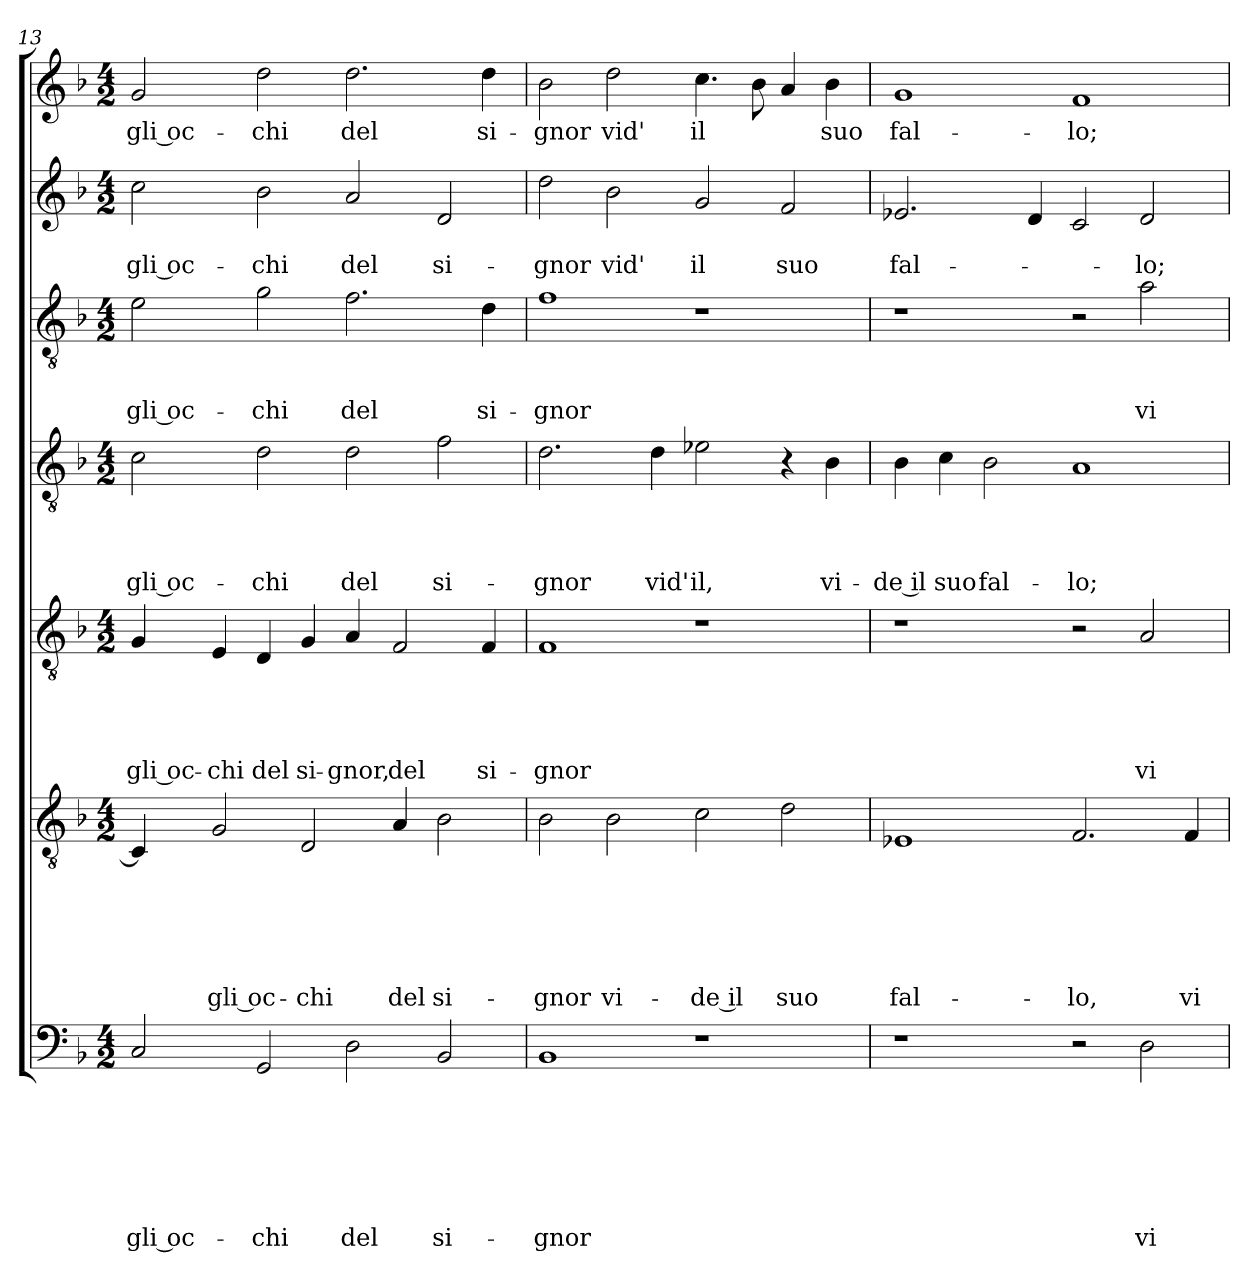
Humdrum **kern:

**kern	**text	**text	**text	**text	**text	**text	**text	**kern	**text	**text	**text	**text	**text	**text	**kern	**text	**text	**text	**text	**text	**kern	**text	**text	**text	**text	**kern	**text	**text	**text	**kern	**text	**text	**kern	**text
*part7	*part7	*part7	*part7	*part7	*part7	*part7	*part7	*part6	*part6	*part6	*part6	*part6	*part6	*part6	*part5	*part5	*part5	*part5	*part5	*part5	*part4	*part4	*part4	*part4	*part4	*part3	*part3	*part3	*part3	*part2	*part2	*part2	*part1	*part1
*staff7	*staff7	*staff7	*staff7	*staff7	*staff7	*staff7	*staff7	*staff6	*staff6	*staff6	*staff6	*staff6	*staff6	*staff6	*staff5	*staff5	*staff5	*staff5	*staff5	*staff5	*staff4	*staff4	*staff4	*staff4	*staff4	*staff3	*staff3	*staff3	*staff3	*staff2	*staff2	*staff2	*staff1	*staff1
!!LO:LB:g=z
*clefF4	*	*	*	*	*	*	*	*clefGv2	*	*	*	*	*	*	*clefGv2	*	*	*	*	*	*clefGv2	*	*	*	*	*clefGv2	*	*	*	*clefG2	*	*	*clefG2	*
*k[b-]	*	*	*	*	*	*	*	*k[b-]	*	*	*	*	*	*	*k[b-]	*	*	*	*	*	*k[b-]	*	*	*	*	*k[b-]	*	*	*	*k[b-]	*	*	*k[b-]	*
*d:	*	*	*	*	*	*	*	*d:	*	*	*	*	*	*	*d:	*	*	*	*	*	*d:	*	*	*	*	*d:	*	*	*	*d:	*	*	*d:	*
*M4/2	*	*	*	*	*	*	*	*M4/2	*	*	*	*	*	*	*M4/2	*	*	*	*	*	*M4/2	*	*	*	*	*M4/2	*	*	*	*M4/2	*	*	*M4/2	*
=13	=13	=13	=13	=13	=13	=13	=13	=13	=13	=13	=13	=13	=13	=13	=13	=13	=13	=13	=13	=13	=13	=13	=13	=13	=13	=13	=13	=13	=13	=13	=13	=13	=13	=13
!	!	!	!	!	!	!	!LO:LY:b	!	!	!	!	!	!	!	!	!	!	!	!	!LO:LY:b	!	!	!	!	!LO:LY:b	!	!	!	!LO:LY:b	!	!	!LO:LY:b	!	!LO:LY:b
2C/	.	.	.	.	.	.	gli oc-	4C/]	.	.	.	.	.	.	4G/	.	.	.	.	gli oc-	2c\	.	.	.	gli oc-	2e\	.	.	gli oc-	2cc\	.	gli oc-	2g/	gli oc-
!	!	!	!	!	!	!	!	!	!	!	!	!	!	!LO:LY:b	!	!	!	!	!	!LO:LY:b	!	!	!	!	!	!	!	!	!	!	!	!	!	!
.	.	.	.	.	.	.	.	2G/	.	.	.	.	.	gli oc-	4E/	.	.	.	.	-chi	.	.	.	.	.	.	.	.	.	.	.	.	.	.
!	!	!	!	!	!	!	!LO:LY:b	!	!	!	!	!	!	!	!	!	!	!	!	!LO:LY:b	!	!	!	!	!LO:LY:b	!	!	!	!LO:LY:b	!	!	!LO:LY:b	!	!LO:LY:b
2GG/	.	.	.	.	.	.	-chi	.	.	.	.	.	.	.	4D/	.	.	.	.	del	2d\	.	.	.	-chi	2g\	.	.	-chi	2b-\	.	-chi	2dd\	-chi
!	!	!	!	!	!	!	!	!	!	!	!	!	!	!LO:LY:b	!	!	!	!	!	!LO:LY:b	!	!	!	!	!	!	!	!	!	!	!	!	!	!
.	.	.	.	.	.	.	.	2D/	.	.	.	.	.	-chi	4G/	.	.	.	.	si-	.	.	.	.	.	.	.	.	.	.	.	.	.	.
!	!	!	!	!	!	!	!LO:LY:b	!	!	!	!	!	!	!	!	!	!	!	!	!LO:LY:b	!	!	!	!	!LO:LY:b	!	!	!	!LO:LY:b	!	!	!LO:LY:b	!	!LO:LY:b
2D\	.	.	.	.	.	.	del	.	.	.	.	.	.	.	4A/	.	.	.	.	-gnor,	2d\	.	.	.	del	2.f\	.	.	del	2a/	.	del	2.dd\	del
!	!	!	!	!	!	!	!	!	!	!	!	!	!	!LO:LY:b	!	!	!	!	!	!LO:LY:b	!	!	!	!	!	!	!	!	!	!	!	!	!	!
.	.	.	.	.	.	.	.	4A/	.	.	.	.	.	del	2F/	.	.	.	.	del	.	.	.	.	.	.	.	.	.	.	.	.	.	.
!	!	!	!	!	!	!	!LO:LY:b	!	!	!	!	!	!	!LO:LY:b	!	!	!	!	!	!	!	!	!	!	!LO:LY:b	!	!	!	!	!	!	!LO:LY:b	!	!
2BB-/	.	.	.	.	.	.	si-	2B-\	.	.	.	.	.	si-	.	.	.	.	.	.	2f\	.	.	.	si-	.	.	.	.	2d/	.	si-	.	.
!	!	!	!	!	!	!	!	!	!	!	!	!	!	!	!	!	!	!	!	!LO:LY:b	!	!	!	!	!	!	!	!	!LO:LY:b	!	!	!	!	!LO:LY:b
.	.	.	.	.	.	.	.	.	.	.	.	.	.	.	4F/	.	.	.	.	si-	.	.	.	.	.	4d\	.	.	si-	.	.	.	4dd\	si-
=14	=14	=14	=14	=14	=14	=14	=14	=14	=14	=14	=14	=14	=14	=14	=14	=14	=14	=14	=14	=14	=14	=14	=14	=14	=14	=14	=14	=14	=14	=14	=14	=14	=14	=14
!	!	!	!	!	!	!	!LO:LY:b	!	!	!	!	!	!	!LO:LY:b	!	!	!	!	!	!LO:LY:b	!	!	!	!	!LO:LY:b	!	!	!	!LO:LY:b	!	!	!LO:LY:b	!	!LO:LY:b
1BB-	.	.	.	.	.	.	-gnor	2B-\	.	.	.	.	.	-gnor	1F	.	.	.	.	-gnor	2.d\	.	.	.	-gnor	1f	.	.	-gnor	2dd\	.	-gnor	2b-\	-gnor
!	!	!	!	!	!	!	!	!	!	!	!	!	!	!LO:LY:b	!	!	!	!	!	!	!	!	!	!	!	!	!	!	!	!	!	!LO:LY:b	!	!LO:LY:b
.	.	.	.	.	.	.	.	2B-\	.	.	.	.	.	vi-	.	.	.	.	.	.	.	.	.	.	.	.	.	.	.	2b-\	.	vid'	2dd\	vid'
!	!	!	!	!	!	!	!	!	!	!	!	!	!	!	!	!	!	!	!	!	!	!	!	!	!LO:LY:b	!	!	!	!	!	!	!	!	!
.	.	.	.	.	.	.	.	.	.	.	.	.	.	.	.	.	.	.	.	.	4d\	.	.	.	vid'	.	.	.	.	.	.	.	.	.
!	!	!	!	!	!	!	!	!	!	!	!	!	!	!LO:LY:b	!	!	!	!	!	!	!	!	!	!	!LO:LY:b	!	!	!	!	!	!	!LO:LY:b	!	!LO:LY:b
1r	.	.	.	.	.	.	.	2c\	.	.	.	.	.	-de il	1r	.	.	.	.	.	2e-X\	.	.	.	il,	1r	.	.	.	2g/	.	il	4.cc\	il
.	.	.	.	.	.	.	.	.	.	.	.	.	.	.	.	.	.	.	.	.	.	.	.	.	.	.	.	.	.	.	.	.	8b-\	.
!	!	!	!	!	!	!	!	!	!	!	!	!	!	!LO:LY:b	!	!	!	!	!	!	!	!	!	!	!	!	!	!	!	!	!	!LO:LY:b	!	!
.	.	.	.	.	.	.	.	2d\	.	.	.	.	.	suo	.	.	.	.	.	.	4r	.	.	.	.	.	.	.	.	2f/	.	suo	4a/	.
!	!	!	!	!	!	!	!	!	!	!	!	!	!	!	!	!	!	!	!	!	!	!	!	!	!LO:LY:b	!	!	!	!	!	!	!	!	!LO:LY:b
.	.	.	.	.	.	.	.	.	.	.	.	.	.	.	.	.	.	.	.	.	4B-\	.	.	.	vi-	.	.	.	.	.	.	.	4b-\	suo
=15	=15	=15	=15	=15	=15	=15	=15	=15	=15	=15	=15	=15	=15	=15	=15	=15	=15	=15	=15	=15	=15	=15	=15	=15	=15	=15	=15	=15	=15	=15	=15	=15	=15	=15
!	!	!	!	!	!	!	!	!	!	!	!	!	!	!LO:LY:b	!	!	!	!	!	!	!	!	!	!	!LO:LY:b	!	!	!	!	!	!	!LO:LY:b	!	!LO:LY:b
1r	.	.	.	.	.	.	.	1E-X	.	.	.	.	.	fal-	1r	.	.	.	.	.	4B-\	.	.	.	-de il	1r	.	.	.	2.e-X/	.	fal-	1g	fal-
!	!	!	!	!	!	!	!	!	!	!	!	!	!	!	!	!	!	!	!	!	!	!	!	!	!LO:LY:b	!	!	!	!	!	!	!	!	!
.	.	.	.	.	.	.	.	.	.	.	.	.	.	.	.	.	.	.	.	.	4c\	.	.	.	suo	.	.	.	.	.	.	.	.	.
!	!	!	!	!	!	!	!	!	!	!	!	!	!	!	!	!	!	!	!	!	!	!	!	!	!LO:LY:b	!	!	!	!	!	!	!	!	!
.	.	.	.	.	.	.	.	.	.	.	.	.	.	.	.	.	.	.	.	.	2B-\	.	.	.	fal-	.	.	.	.	.	.	.	.	.
.	.	.	.	.	.	.	.	.	.	.	.	.	.	.	.	.	.	.	.	.	.	.	.	.	.	.	.	.	.	4d/	.	.	.	.
!	!	!	!	!	!	!	!	!	!	!	!	!	!	!LO:LY:b	!	!	!	!	!	!	!	!	!	!	!LO:LY:b	!	!	!	!	!	!	!	!	!LO:LY:b
2r	.	.	.	.	.	.	.	2.F/	.	.	.	.	.	-lo,	2r	.	.	.	.	.	1A	.	.	.	-lo;	2r	.	.	.	2c/	.	.	1f	-lo;
!	!	!	!	!	!	!	!LO:LY:b	!	!	!	!	!	!	!	!	!	!	!	!	!LO:LY:b	!	!	!	!	!	!	!	!	!LO:LY:b	!	!	!LO:LY:b	!	!
2D\	.	.	.	.	.	.	vi-	.	.	.	.	.	.	.	2A/	.	.	.	.	vi-	.	.	.	.	.	2a\	.	.	vi-	2d/	.	-lo;	.	.
!	!	!	!	!	!	!	!	!	!	!	!	!	!	!LO:LY:b	!	!	!	!	!	!	!	!	!	!	!	!	!	!	!	!	!	!	!	!
.	.	.	.	.	.	.	.	4F/	.	.	.	.	.	vi-	.	.	.	.	.	.	.	.	.	.	.	.	.	.	.	.	.	.	.	.
=	=	=	=	=	=	=	=	=	=	=	=	=	=	=	=	=	=	=	=	=	=	=	=	=	=	=	=	=	=	=	=	=	=	=
*-	*-	*-	*-	*-	*-	*-	*-	*-	*-	*-	*-	*-	*-	*-	*-	*-	*-	*-	*-	*-	*-	*-	*-	*-	*-	*-	*-	*-	*-	*-	*-	*-	*-	*-
